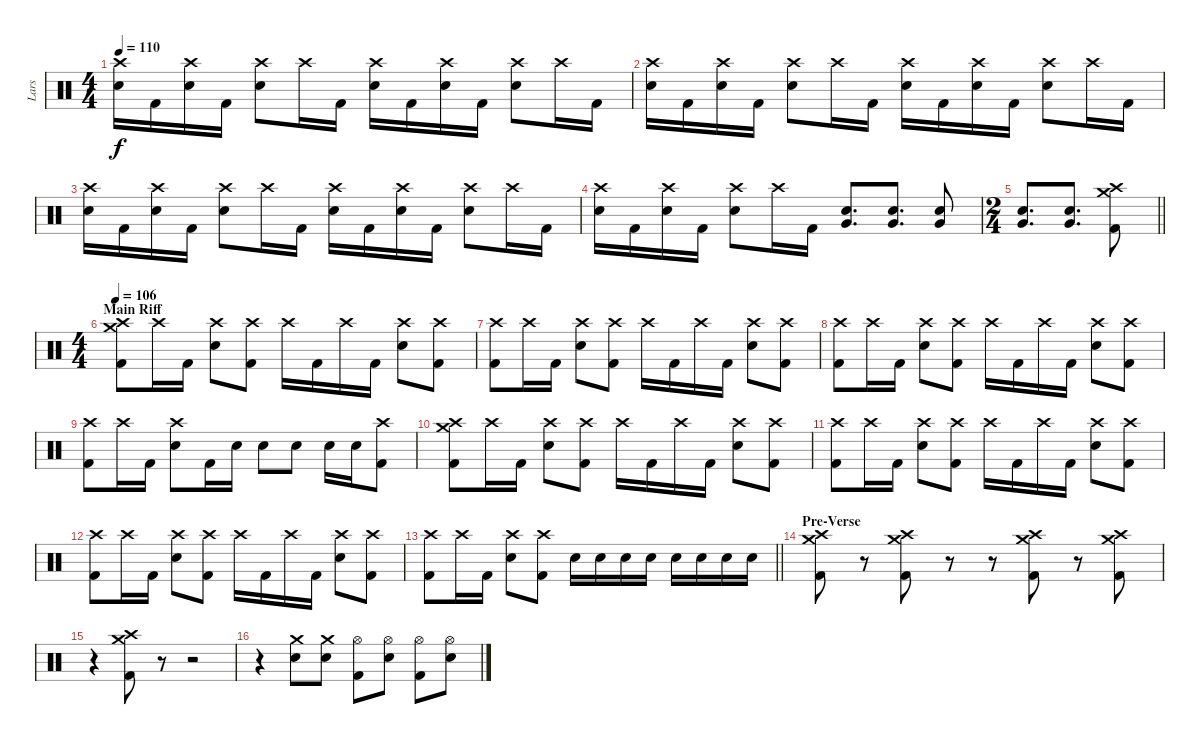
\track ("Lars" "Lars") {instrument percussion}
\staff {score}
\articulation defaults
\ts (4 4)
\tempo 110
\clef neutral
\ks c
("Crash high (hit)" "Electric Snare (hit)").16{dy f} "Kick (hit) 2".16 ("Crash high (hit)" "Electric Snare (hit)").16 "Kick (hit) 2".16 ("Crash high (hit)" "Electric Snare (hit)").8 "Crash high (hit)".16 "Kick (hit) 2".16 ("Crash high (hit)" "Electric Snare (hit)").16 "Kick (hit) 2".16 ("Crash high (hit)" "Electric Snare (hit)").16 "Kick (hit) 2".16 ("Crash high (hit)" "Electric Snare (hit)").8 "Crash high (hit)".16 "Kick (hit) 2".16 |
("Crash high (hit)" "Electric Snare (hit)").16 "Kick (hit) 2".16 ("Crash high (hit)" "Electric Snare (hit)").16 "Kick (hit) 2".16 ("Crash high (hit)" "Electric Snare (hit)").8 "Crash high (hit)".16 "Kick (hit) 2".16 ("Crash high (hit)" "Electric Snare (hit)").16 "Kick (hit) 2".16 ("Crash high (hit)" "Electric Snare (hit)").16 "Kick (hit) 2".16 ("Crash high (hit)" "Electric Snare (hit)").8 "Crash high (hit)".16 "Kick (hit) 2".16 |
("Crash high (hit)" "Electric Snare (hit)").16 "Kick (hit) 2".16 ("Crash high (hit)" "Electric Snare (hit)").16 "Kick (hit) 2".16 ("Crash high (hit)" "Electric Snare (hit)").8 "Crash high (hit)".16 "Kick (hit) 2".16 ("Crash high (hit)" "Electric Snare (hit)").16 "Kick (hit) 2".16 ("Crash high (hit)" "Electric Snare (hit)").16 "Kick (hit) 2".16 ("Crash high (hit)" "Electric Snare (hit)").8 "Crash high (hit)".16 "Kick (hit) 2".16 |
("Crash high (hit)" "Electric Snare (hit)").16 "Kick (hit) 2".16 ("Crash high (hit)" "Electric Snare (hit)").16 "Kick (hit) 2".16 ("Crash high (hit)" "Electric Snare (hit)").8 "Crash high (hit)".16 "Kick (hit) 2".16 ("Electric Snare (hit)" "Very Low Tom (hit)").8{d} ("Electric Snare (hit)" "Very Low Tom (hit)").8{d} ("Electric Snare (hit)" "Very Low Tom (hit)").8 |
\ts (2 4)
\barLineRight lightlight
("Electric Snare (hit)" "Very Low Tom (hit)").8{d} ("Electric Snare (hit)" "Very Low Tom (hit)").8{d} ("Crash medium (hit)" "Crash high (hit)" "Kick (hit) 2").8 |
\ts (4 4)
\section ("" "Main Riff")
\tempo 106
("Crash medium (hit)" "Crash high (hit)" "Kick (hit) 2").8 "Crash high (hit)".16 "Kick (hit) 2".16 ("Crash high (hit)" "Electric Snare (hit)").8 ("Crash high (hit)" "Kick (hit) 2").8 "Crash high (hit)".16 "Kick (hit) 2".16 "Crash high (hit)".16 "Kick (hit) 2".16 ("Crash high (hit)" "Electric Snare (hit)").8 ("Crash high (hit)" "Kick (hit) 2").8 |
("Crash high (hit)" "Kick (hit) 2").8 "Crash high (hit)".16 "Kick (hit) 2".16 ("Crash high (hit)" "Electric Snare (hit)").8 ("Crash high (hit)" "Kick (hit) 2").8 "Crash high (hit)".16 "Kick (hit) 2".16 "Crash high (hit)".16 "Kick (hit) 2".16 ("Crash high (hit)" "Electric Snare (hit)").8 ("Crash high (hit)" "Kick (hit) 2").8 |
("Crash high (hit)" "Kick (hit) 2").8 "Crash high (hit)".16 "Kick (hit) 2".16 ("Crash high (hit)" "Electric Snare (hit)").8 ("Crash high (hit)" "Kick (hit) 2").8 "Crash high (hit)".16 "Kick (hit) 2".16 "Crash high (hit)".16 "Kick (hit) 2".16 ("Crash high (hit)" "Electric Snare (hit)").8 ("Crash high (hit)" "Kick (hit) 2").8 |
("Crash high (hit)" "Kick (hit) 2").8 "Crash high (hit)".16 "Kick (hit) 2".16 ("Crash high (hit)" "Electric Snare (hit)").8 "Kick (hit) 2".16 "Electric Snare (hit)".16 "Electric Snare (hit)".8 "Electric Snare (hit)".8 "Electric Snare (hit)".16 "Electric Snare (hit)".16 ("Crash high (hit)" "Kick (hit) 2").8 |
("Crash medium (hit)" "Crash high (hit)" "Kick (hit) 2").8 "Crash high (hit)".16 "Kick (hit) 2".16 ("Crash high (hit)" "Electric Snare (hit)").8 ("Crash high (hit)" "Kick (hit) 2").8 "Crash high (hit)".16 "Kick (hit) 2".16 "Crash high (hit)".16 "Kick (hit) 2".16 ("Crash high (hit)" "Electric Snare (hit)").8 ("Crash high (hit)" "Kick (hit) 2").8 |
("Crash high (hit)" "Kick (hit) 2").8 "Crash high (hit)".16 "Kick (hit) 2".16 ("Crash high (hit)" "Electric Snare (hit)").8 ("Crash high (hit)" "Kick (hit) 2").8 "Crash high (hit)".16 "Kick (hit) 2".16 "Crash high (hit)".16 "Kick (hit) 2".16 ("Crash high (hit)" "Electric Snare (hit)").8 ("Crash high (hit)" "Kick (hit) 2").8 |
("Crash high (hit)" "Kick (hit) 2").8 "Crash high (hit)".16 "Kick (hit) 2".16 ("Crash high (hit)" "Electric Snare (hit)").8 ("Crash high (hit)" "Kick (hit) 2").8 "Crash high (hit)".16 "Kick (hit) 2".16 "Crash high (hit)".16 "Kick (hit) 2".16 ("Crash high (hit)" "Electric Snare (hit)").8 ("Crash high (hit)" "Kick (hit) 2").8 |
\barLineRight lightlight
("Crash high (hit)" "Kick (hit) 2").8 "Crash high (hit)".16 "Kick (hit) 2".16 ("Crash high (hit)" "Electric Snare (hit)").8 ("Crash high (hit)" "Kick (hit) 2").8 "Electric Snare (hit)".16 "Electric Snare (hit)".16 "Electric Snare (hit)".16 "Electric Snare (hit)".16 "Electric Snare (hit)".16 "Electric Snare (hit)".16 "Electric Snare (hit)".16 "Electric Snare (hit)".16 |
\section ("" "Pre-Verse")
("Crash medium (hit)" "Crash high (hit)" "Kick (hit) 2").8 r.8 ("Crash medium (hit)" "Crash high (hit)" "Kick (hit) 2").8 r.8 r.8 ("Crash medium (hit)" "Crash high (hit)" "Kick (hit) 2").8 r.8 ("Crash medium (hit)" "Crash high (hit)" "Kick (hit) 2").8 |
r.4 ("Crash medium (hit)" "Crash high (hit)" "Kick (hit) 2").8 r.8 r.2 |
r.4 ("Crash medium (hit)" "Electric Snare (hit)").8 ("Crash medium (hit)" "Electric Snare (hit)").8 ("Hi-Hat (open)" "Kick (hit) 2").8 ("Hi-Hat (open)" "Electric Snare (hit)").8 ("Hi-Hat (open)" "Kick (hit) 2").8 ("Hi-Hat (open)" "Electric Snare (hit)").8
